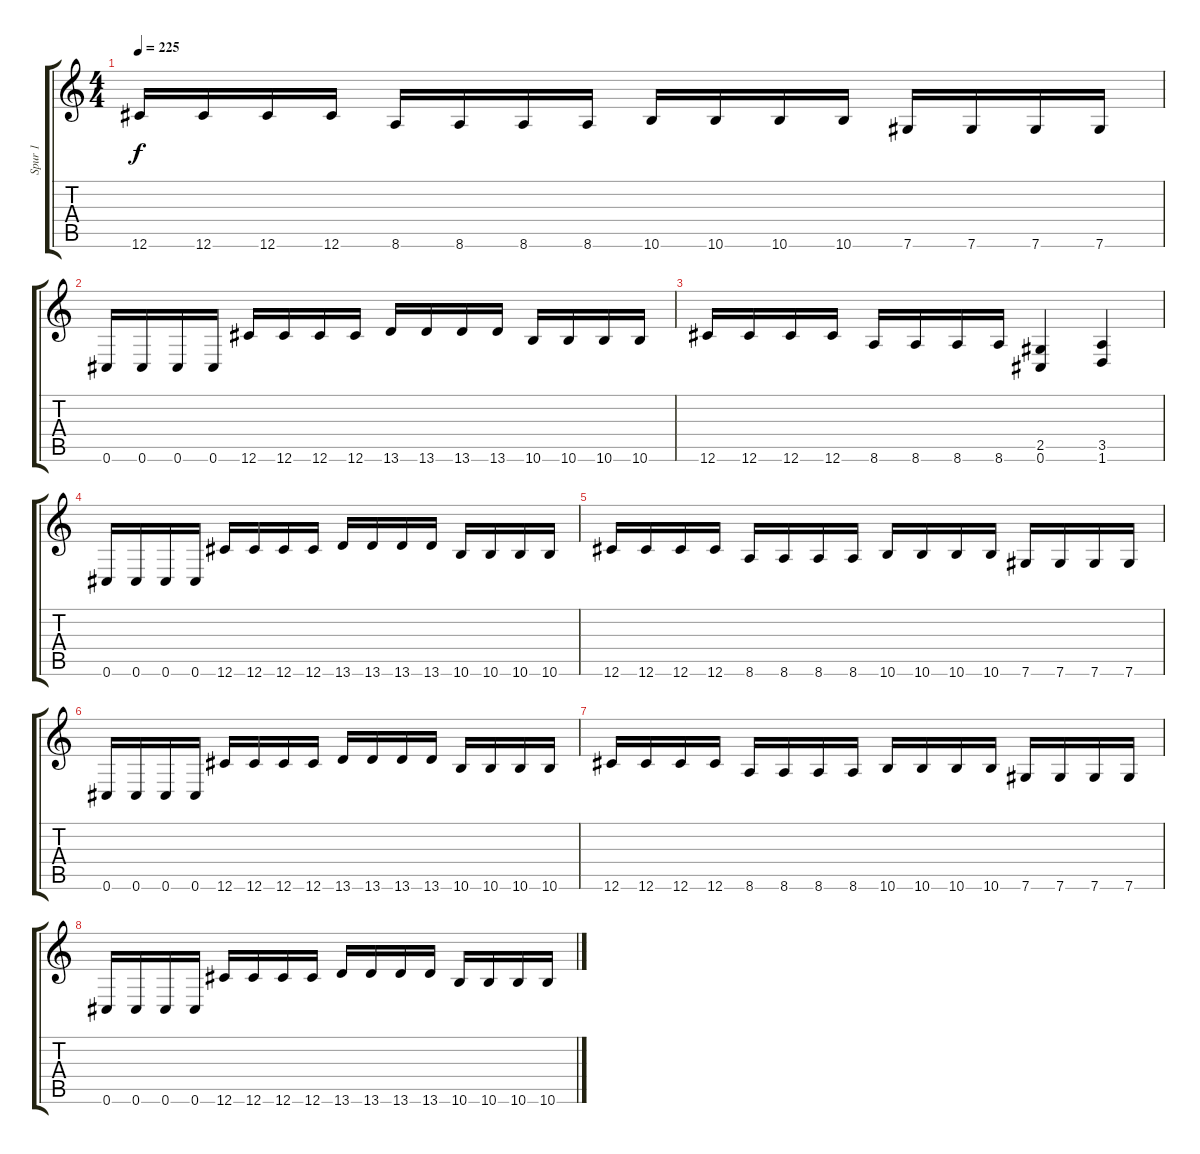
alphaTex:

\track ("Spur 1" "Spur 1") {instrument distortionguitar}
\staff {score tabs}
\tuning (Db4 Ab3 E3 B2 Gb2 Db2) {hide}
\ts (4 4)
\tempo 225
\clef g2
\ks c
12.6.16{dy f} 12.6.16 12.6.16 12.6.16 8.6.16 8.6.16 8.6.16 8.6.16 10.6.16 10.6.16 10.6.16 10.6.16 7.6.16 7.6.16 7.6.16 7.6.16 |
0.6.16 0.6.16 0.6.16 0.6.16 12.6.16 12.6.16 12.6.16 12.6.16 13.6.16 13.6.16 13.6.16 13.6.16 10.6.16 10.6.16 10.6.16 10.6.16 |
12.6.16 12.6.16 12.6.16 12.6.16 8.6.16 8.6.16 8.6.16 8.6.16 (2.5 0.6).4 (3.5 1.6).4 |
0.6.16 0.6.16 0.6.16 0.6.16 12.6.16 12.6.16 12.6.16 12.6.16 13.6.16 13.6.16 13.6.16 13.6.16 10.6.16 10.6.16 10.6.16 10.6.16 |
12.6.16 12.6.16 12.6.16 12.6.16 8.6.16 8.6.16 8.6.16 8.6.16 10.6.16 10.6.16 10.6.16 10.6.16 7.6.16 7.6.16 7.6.16 7.6.16 |
0.6.16 0.6.16 0.6.16 0.6.16 12.6.16 12.6.16 12.6.16 12.6.16 13.6.16 13.6.16 13.6.16 13.6.16 10.6.16 10.6.16 10.6.16 10.6.16 |
12.6.16 12.6.16 12.6.16 12.6.16 8.6.16 8.6.16 8.6.16 8.6.16 10.6.16 10.6.16 10.6.16 10.6.16 7.6.16 7.6.16 7.6.16 7.6.16 |
0.6.16 0.6.16 0.6.16 0.6.16 12.6.16 12.6.16 12.6.16 12.6.16 13.6.16 13.6.16 13.6.16 13.6.16 10.6.16 10.6.16 10.6.16 10.6.16
